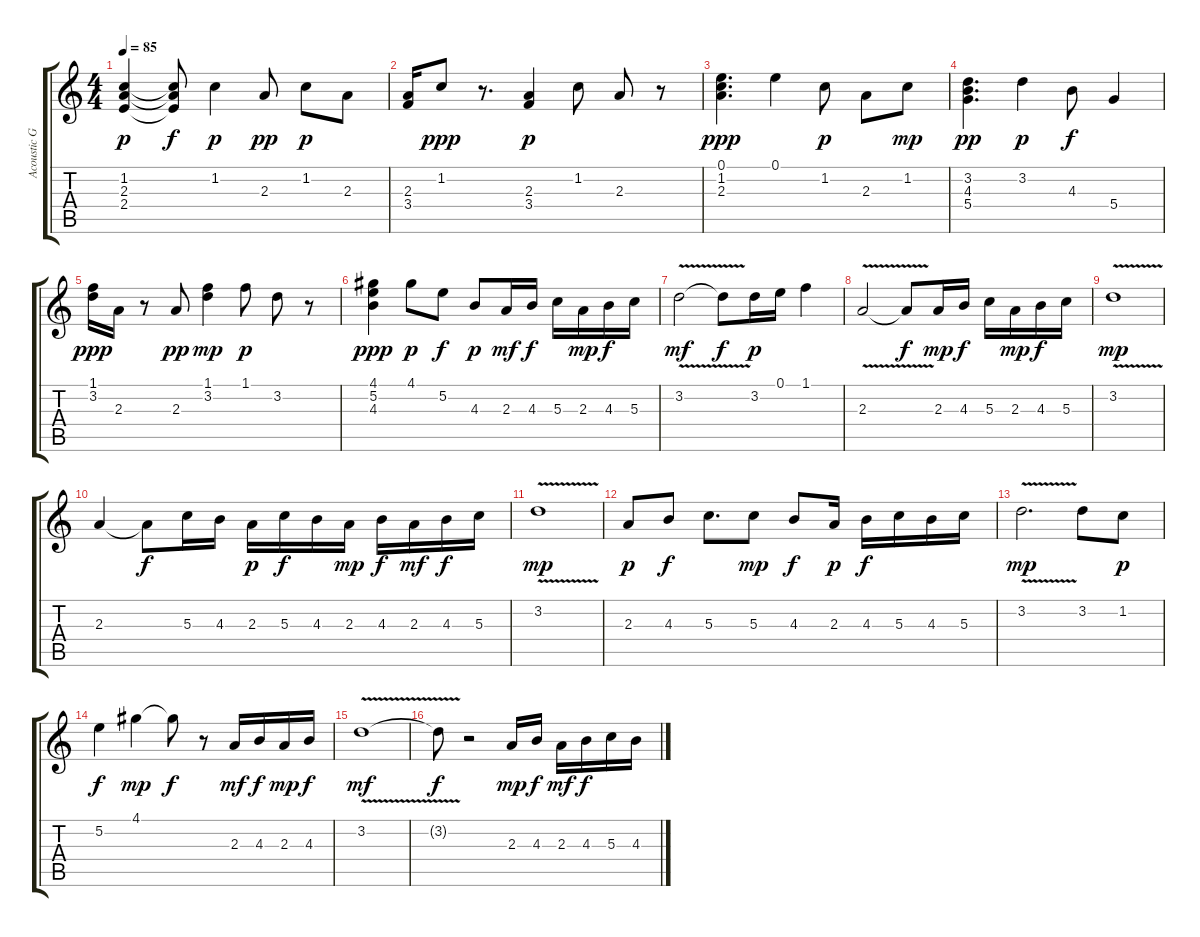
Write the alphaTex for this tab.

\track ("Acoustic Guitar I" "Acoustic G") {instrument acousticguitarsteel}
\staff {score tabs}
\tuning (E4 B3 G3 D3 A2 E2) {hide}
\ts (4 4)
\tempo 85
\clef g2
\ks c
(1.2 2.3 2.4).4{dy p} (1.2{t} 2.3{t} 2.4{t}).8{dy f} 1.2.4{dy p} 2.3.8{dy pp} 1.2.8{dy p} 2.3.8 |
(2.3 3.4).16 1.2.8{dy ppp} r.8{d} (2.3 3.4).4{dy p} 1.2.8 2.3.8 r.8 |
(0.1 1.2 2.3).4{d dy ppp} 0.1.4 1.2.8{dy p} 2.3.8 1.2.8{dy mp} |
(3.2 4.3 5.4).4{d dy pp} 3.2.4{dy p} 4.3.8{dy f} 5.4.4 |
(1.1 3.2).16{dy ppp} 2.3.16 r.8 2.3.8{dy pp} (1.1 3.2).4{dy mp} 1.1.8{dy p} 3.2.8 r.8 |
(4.1 5.2 4.3).4{dy ppp} 4.1.8{dy p} 5.2.8{dy f} 4.3.8{dy p} 2.3.16{dy mf} 4.3.16{dy f} 5.3.16 2.3.16{dy mp} 4.3.16{dy f} 5.3.16 |
3.2{v}.2{dy mf} 3.2{t}.8{dy f} 3.2.16{dy p} 0.1.16 1.1.4 |
2.3{v}.2 2.3{t}.8{dy f} 2.3.16{dy mp} 4.3.16{dy f} 5.3.16 2.3.16{dy mp} 4.3.16{dy f} 5.3.16 |
3.2{v}.1{dy mp} |
2.3.4 2.3{t}.8{dy f} 5.3.16 4.3.16 2.3.16{dy p} 5.3.16{dy f} 4.3.16 2.3.16{dy mp} 4.3.16{dy f} 2.3.16{dy mf} 4.3.16{dy f} 5.3.16 |
3.2{v}.1{dy mp} |
2.3.8{dy p} 4.3.8{dy f} 5.3.8{d} 5.3.8{dy mp} 4.3.8{dy f} 2.3.16{dy p} 4.3.16{dy f} 5.3.16 4.3.16 5.3.16 |
3.2{v}.2{d dy mp} 3.2.8 1.2.8{dy p} |
5.2.4{dy f} 4.1.4{dy mp} 4.1{t}.8{dy f} r.8 2.3.16{dy mf} 4.3.16{dy f} 2.3.16{dy mp} 4.3.16{dy f} |
3.2{v}.1{dy mf} |
3.2{t}.8{dy f} r.2 2.3.16{dy mp} 4.3.16{dy f} 2.3.16{dy mf} 4.3.16{dy f} 5.3.16 4.3.16
